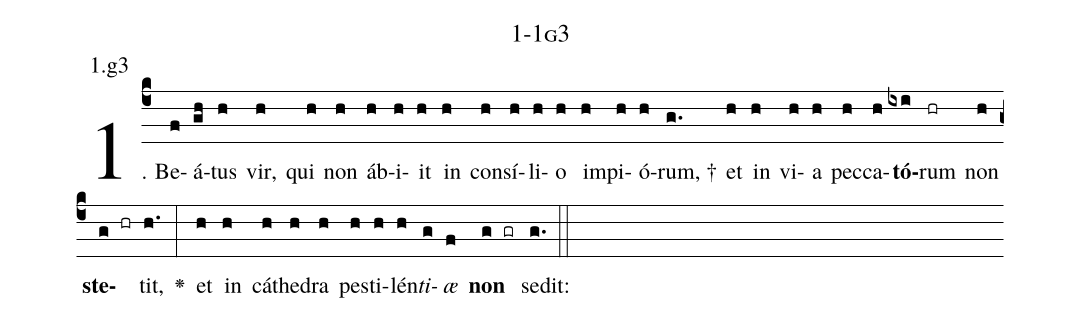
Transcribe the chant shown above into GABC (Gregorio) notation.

name: 1-1g3;
annotation: 1.g3;
%%
(c4)1. Be(f)á(gh)tus(h) vir,(h) qui(h) non(h) áb(h)i(h)it(h) in(h) con(h)sí(h)li(h)o(h) im(h)pi(h)ó(h)rum, †(g.) et(h) in(h) vi(h)a(h) pec(h)ca(h)<b>tó</b>(ixi)rum(hr) non(h) <b>ste</b>(g hr)tit,(h.) <v>\greheightstar</v>(:) et(h) in(h) cá(h)the(h)dra(h) pes(h)ti(h)lén(h)<i>ti</i>(g)<i>æ</i>(f) <b>non</b>(g gr) sedit:(g.) (::)
